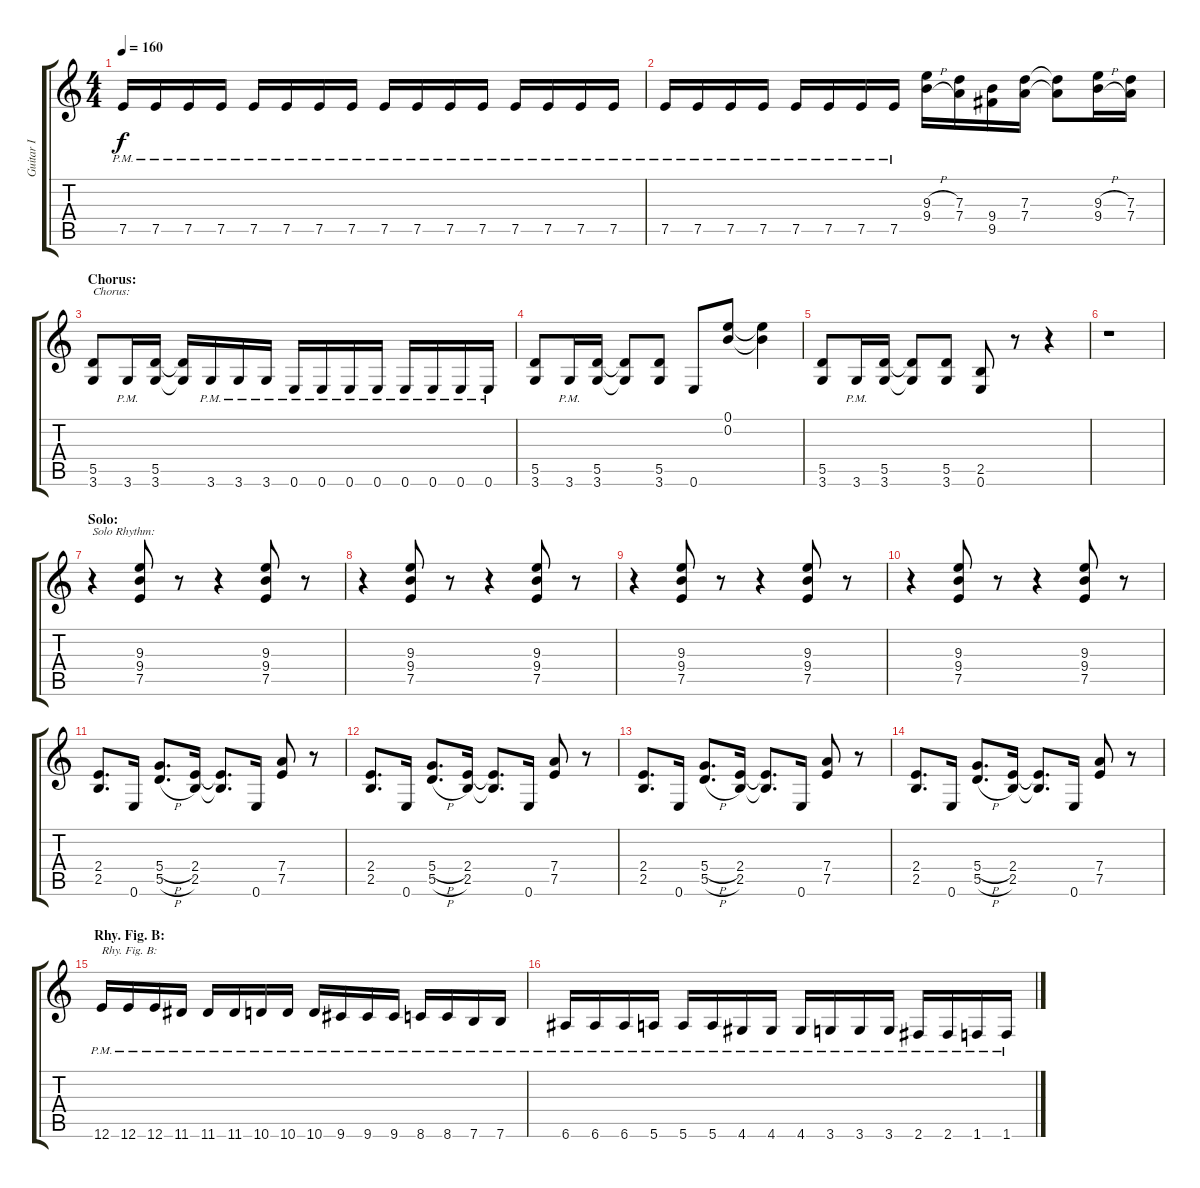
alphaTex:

\track ("Guitar I" "Guitar I") {instrument distortionguitar}
\staff {score tabs}
\tuning (E4 B3 G3 D3 A2 E2) {hide}
\ts (4 4)
\tempo 160
\clef g2
\ks c
7.5{pm}.16{dy f} 7.5{pm}.16 7.5{pm}.16 7.5{pm}.16 7.5{pm}.16 7.5{pm}.16 7.5{pm}.16 7.5{pm}.16 7.5{pm}.16 7.5{pm}.16 7.5{pm}.16 7.5{pm}.16 7.5{pm}.16 7.5{pm}.16 7.5{pm}.16 7.5{pm}.16 |
7.5{pm}.16 7.5{pm}.16 7.5{pm}.16 7.5{pm}.16 7.5{pm}.16 7.5{pm}.16 7.5{pm}.16 7.5{pm}.16 (9.3{h} 9.4{h}).16 (7.3 7.4).16 (9.4 9.5).16 (7.3 7.4).16 (7.3{t} 7.4{t}).8 (9.3{h} 9.4{h}).16 (7.3 7.4).16 |
\section ("" "Chorus:")
(5.5 3.6).8{txt "Chorus:"} 3.6{pm}.16 (5.5 3.6).16 (5.5{t} 3.6{t}).16 3.6{pm}.16 3.6{pm}.16 3.6{pm}.16 0.6{pm}.16 0.6{pm}.16 0.6{pm}.16 0.6{pm}.16 0.6{pm}.16 0.6{pm}.16 0.6{pm}.16 0.6{pm}.16 |
(5.5 3.6).8 3.6{pm}.16 (5.5 3.6).16 (5.5{t} 3.6{t}).8 (5.5 3.6).8 0.6.8 (0.1 0.2).8 (0.1{t} 0.2{t}).4 |
(5.5 3.6).8 3.6{pm}.16 (5.5 3.6).16 (5.5{t} 3.6{t}).8 (5.5 3.6).8 (2.5 0.6).8 r.8 r.4 |
r.1 |
\section ("" "Solo:")
r.4{txt "Solo Rhythm:"} (9.3 9.4 7.5).8 r.8 r.4 (9.3 9.4 7.5).8 r.8 |
r.4 (9.3 9.4 7.5).8 r.8 r.4 (9.3 9.4 7.5).8 r.8 |
r.4 (9.3 9.4 7.5).8 r.8 r.4 (9.3 9.4 7.5).8 r.8 |
r.4 (9.3 9.4 7.5).8 r.8 r.4 (9.3 9.4 7.5).8 r.8 |
(2.4 2.5).8{d} 0.6.16 (5.4{h} 5.5{h}).8{d} (2.4 2.5).16 (2.4{t} 2.5{t}).8{d} 0.6.16 (7.4 7.5).8 r.8 |
(2.4 2.5).8{d} 0.6.16 (5.4{h} 5.5{h}).8{d} (2.4 2.5).16 (2.4{t} 2.5{t}).8{d} 0.6.16 (7.4 7.5).8 r.8 |
(2.4 2.5).8{d} 0.6.16 (5.4{h} 5.5{h}).8{d} (2.4 2.5).16 (2.4{t} 2.5{t}).8{d} 0.6.16 (7.4 7.5).8 r.8 |
(2.4 2.5).8{d} 0.6.16 (5.4{h} 5.5{h}).8{d} (2.4 2.5).16 (2.4{t} 2.5{t}).8{d} 0.6.16 (7.4 7.5).8 r.8 |
\section ("" "Rhy. Fig. B:")
12.6{pm}.16{txt "Rhy. Fig. B:"} 12.6{pm}.16 12.6{pm}.16 11.6{pm}.16 11.6{pm}.16 11.6{pm}.16 10.6{pm}.16 10.6{pm}.16 10.6{pm}.16 9.6{pm}.16 9.6{pm}.16 9.6{pm}.16 8.6{pm}.16 8.6{pm}.16 7.6{pm}.16 7.6{pm}.16 |
6.6{pm}.16 6.6{pm}.16 6.6{pm}.16 5.6{pm}.16 5.6{pm}.16 5.6{pm}.16 4.6{pm}.16 4.6{pm}.16 4.6{pm}.16 3.6{pm}.16 3.6{pm}.16 3.6{pm}.16 2.6{pm}.16 2.6{pm}.16 1.6{pm}.16 1.6{pm}.16
